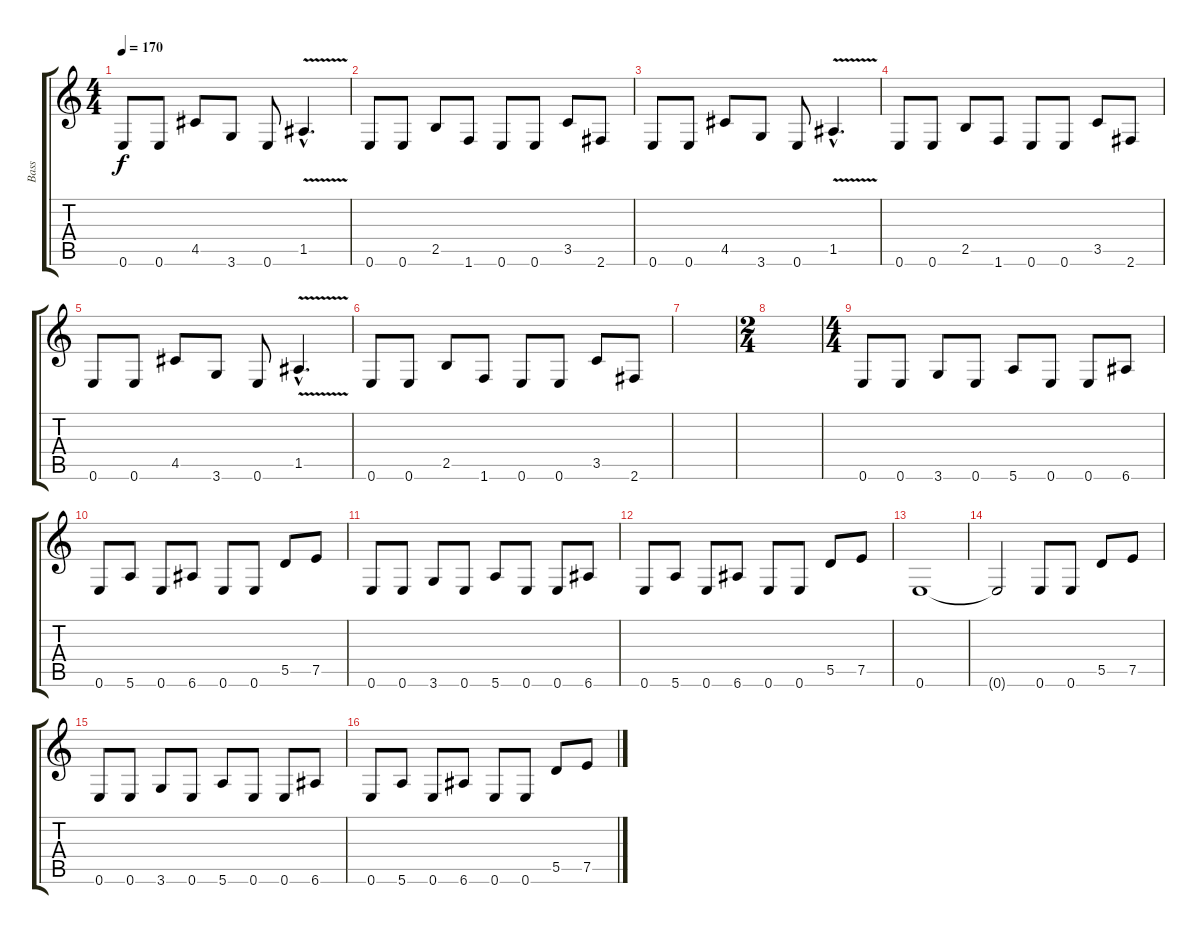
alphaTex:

\track ("Bass" "Bass") {instrument electricbasspick}
\staff {score tabs}
\tuning (E4 B3 G3 D3 A2 E2) {hide}
\ts (4 4)
\tempo 170
\clef g2
\ks c
0.6.8{dy f} 0.6.8 4.5.8 3.6.8 0.6.8 1.5{v hac}.4{d} |
0.6.8 0.6.8 2.5.8 1.6.8 0.6.8 0.6.8 3.5.8 2.6.8 |
0.6.8 0.6.8 4.5.8 3.6.8 0.6.8 1.5{v hac}.4{d} |
0.6.8 0.6.8 2.5.8 1.6.8 0.6.8 0.6.8 3.5.8 2.6.8 |
0.6.8 0.6.8 4.5.8 3.6.8 0.6.8 1.5{v hac}.4{d} |
0.6.8 0.6.8 2.5.8 1.6.8 0.6.8 0.6.8 3.5.8 2.6.8 |
|
\ts (2 4)
|
\ts (4 4)
0.6.8 0.6.8 3.6.8 0.6.8 5.6.8 0.6.8 0.6.8 6.6.8 |
0.6.8 5.6.8 0.6.8 6.6.8 0.6.8 0.6.8 5.5.8 7.5.8 |
0.6.8 0.6.8 3.6.8 0.6.8 5.6.8 0.6.8 0.6.8 6.6.8 |
0.6.8 5.6.8 0.6.8 6.6.8 0.6.8 0.6.8 5.5.8 7.5.8 |
0.6.1 |
0.6{t}.2 0.6.8 0.6.8 5.5.8 7.5.8 |
0.6.8 0.6.8 3.6.8 0.6.8 5.6.8 0.6.8 0.6.8 6.6.8 |
0.6.8 5.6.8 0.6.8 6.6.8 0.6.8 0.6.8 5.5.8 7.5.8
